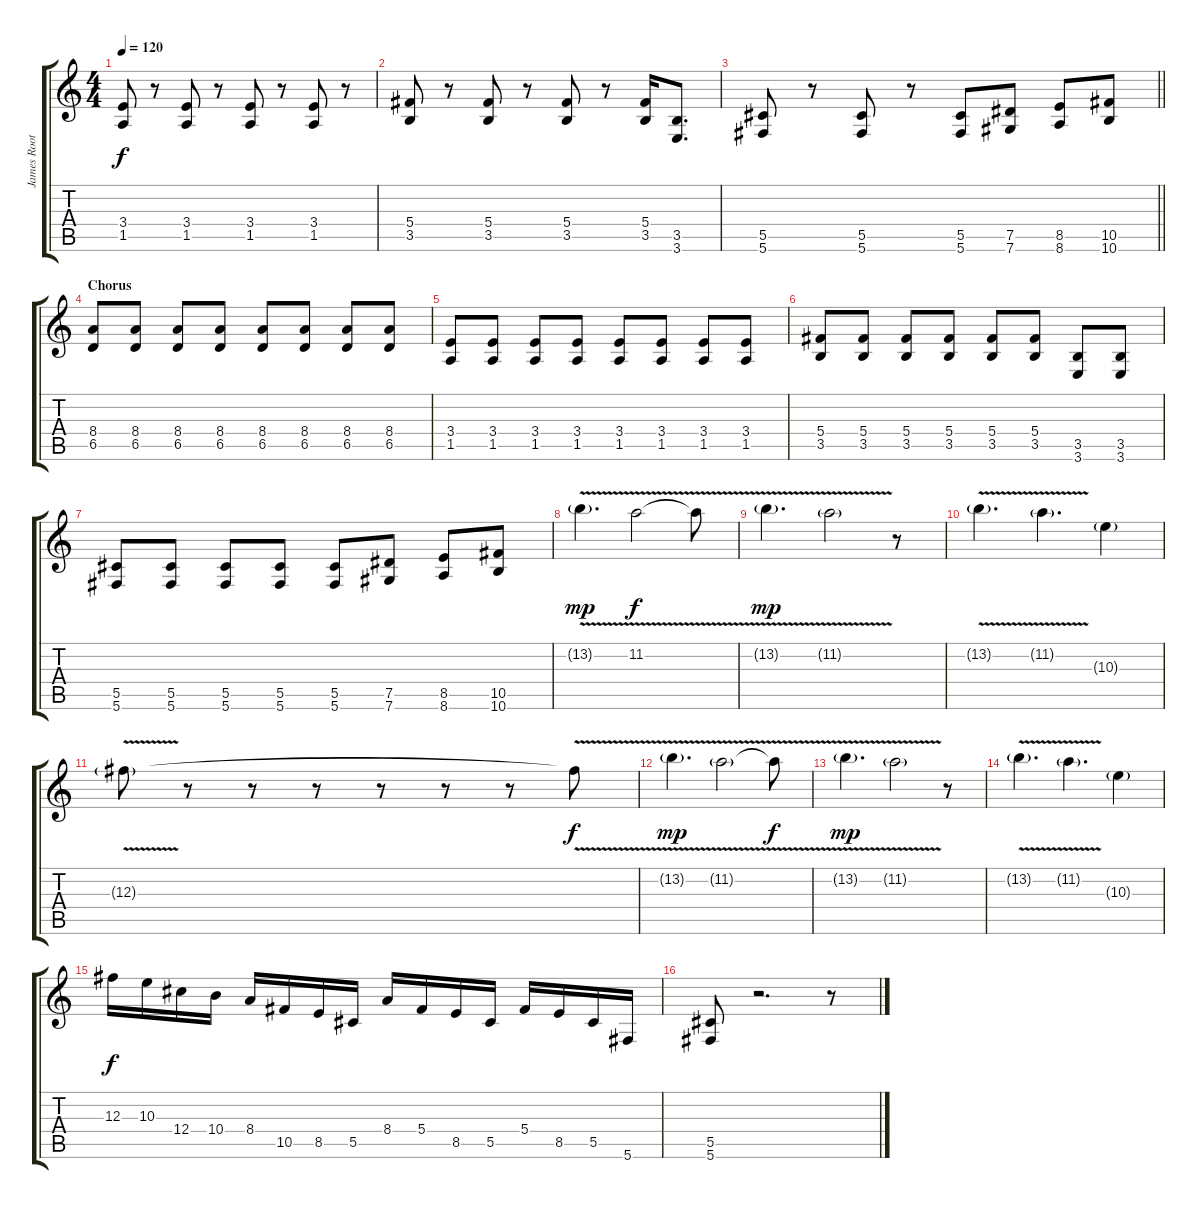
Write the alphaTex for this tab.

\track ("James Root (Distortion)" "James Root") {instrument distortionguitar}
\staff {score tabs}
\tuning (Eb4 Bb3 Gb3 Db3 Ab2 Db2) {hide}
\ts (4 4)
\tempo 120
\clef g2
\ks c
(3.4 1.5).8{dy f} r.8 (3.4 1.5).8 r.8 (3.4 1.5).8 r.8 (3.4 1.5).8 r.8 |
(5.4 3.5).8 r.8 (5.4 3.5).8 r.8 (5.4 3.5).8 r.8 (5.4 3.5).16 (3.5 3.6).8{d} |
\barLineRight lightlight
(5.5 5.6).8 r.8 (5.5 5.6).8 r.8 (5.5 5.6).8 (7.5 7.6).8 (8.5 8.6).8 (10.5 10.6).8 |
\section ("" "Chorus")
(8.4 6.5).8 (8.4 6.5).8 (8.4 6.5).8 (8.4 6.5).8 (8.4 6.5).8 (8.4 6.5).8 (8.4 6.5).8 (8.4 6.5).8 |
(3.4 1.5).8 (3.4 1.5).8 (3.4 1.5).8 (3.4 1.5).8 (3.4 1.5).8 (3.4 1.5).8 (3.4 1.5).8 (3.4 1.5).8 |
(5.4 3.5).8 (5.4 3.5).8 (5.4 3.5).8 (5.4 3.5).8 (5.4 3.5).8 (5.4 3.5).8 (3.5 3.6).8 (3.5 3.6).8 |
(5.5 5.6).8 (5.5 5.6).8 (5.5 5.6).8 (5.5 5.6).8 (5.5 5.6).8 (7.5 7.6).8 (8.5 8.6).8 (10.5 10.6).8 |
13.2{v g}.4{d dy mp} 11.2{v}.2{dy f} 11.2{t}.8 |
13.2{v g}.4{d dy mp} 11.2{v g}.2 r.8 |
13.2{v g}.4{d} 11.2{v g}.4{d} 10.3{g}.4 |
12.3{v g}.8 r.8 r.8 r.8 r.8 r.8 r.8 12.3{t}.8{dy f} |
13.2{v g}.4{d dy mp} 11.2{v g}.2 11.2{t}.8{dy f} |
13.2{v g}.4{d dy mp} 11.2{v g}.2 r.8 |
13.2{v g}.4{d} 11.2{v g}.4{d} 10.3{g}.4 |
12.3.16{dy f} 10.3.16 12.4.16 10.4.16 8.4.16 10.5.16 8.5.16 5.5.16 8.4.16 5.4.16 8.5.16 5.5.16 5.4.16 8.5.16 5.5.16 5.6.16 |
(5.5 5.6).8 r.2{d} r.8
